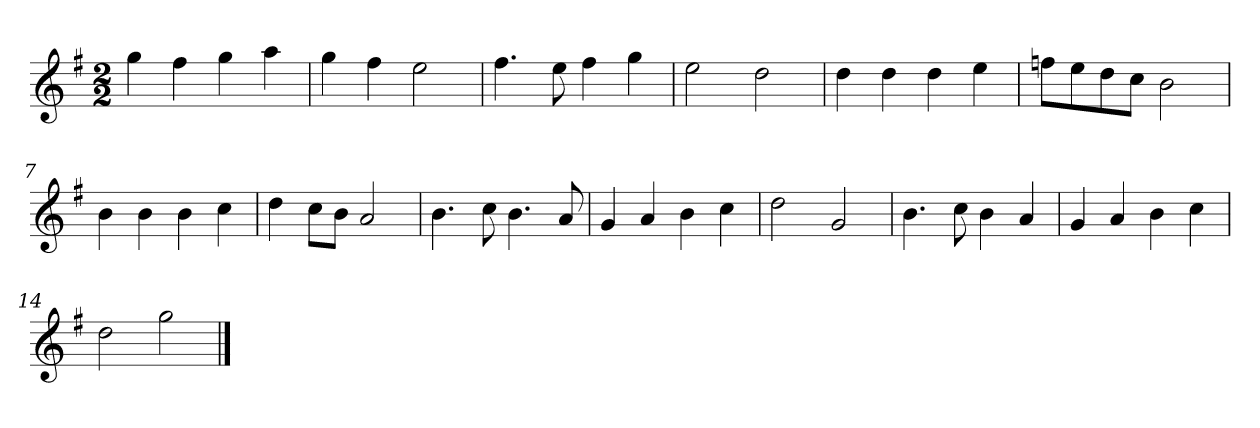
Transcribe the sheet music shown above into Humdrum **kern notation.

**kern
*part1
*staff1
*k[f#]
*M2/2
*MM120
=1
4gg
4ff#
4gg
4aa
=2
4gg
4ff#
2ee
=3
4.ff#
8ee
4ff#
4gg
=4
2ee
2dd
=5
4dd
4dd
4dd
4ee
=6
8ffnL
8ee
8dd
8ccJ
2b
=7
4b
4b
4b
4cc
=8
4dd
8ccL
8bJ
2a
=9
4.b
8cc
4.b
8a
=10
4g
4a
4b
4cc
=11
2dd
2g
=12
4.b
8cc
4b
4a
=13
4g
4a
4b
4cc
=14
2dd
2gg
==
*-
